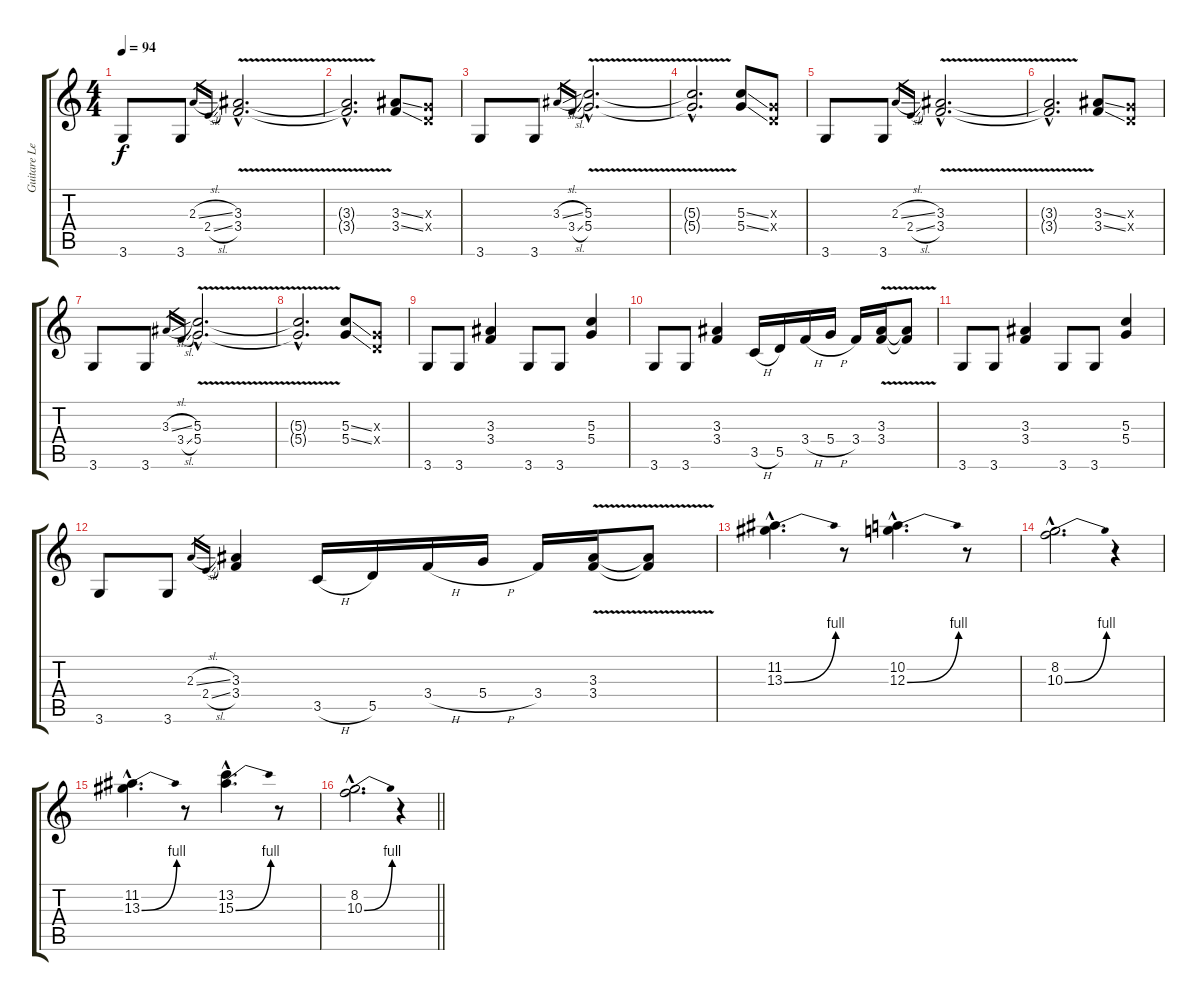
\track ("Guitare Lead" "Guitare Le") {instrument distortionguitar}
\staff {score tabs}
\tuning (E4 B3 G3 D3 A2 E2) {hide}
\ts (4 4)
\tempo 94
\clef g2
\ks c
3.6.8{dy f instrument distortionguitar} 3.6.8 2.3{sl}.16{gr} 2.4{sl}.16{gr} (3.3{v hac} 3.4{hac}).2{d} |
(3.3{hac t} 3.4{hac t}).2{d} (3.3{ss} 3.4{ss}).8 (0.3{x} 0.4{x}).8 |
3.6.8 3.6.8 3.3{sl}.16{gr} 3.4{sl}.16{gr} (5.3{v hac} 5.4{hac}).2{d} |
(5.3{hac t} 5.4{hac t}).2{d} (5.3{ss} 5.4{ss}).8 (0.3{x} 0.4{x}).8 |
3.6.8 3.6.8 2.3{sl}.16{gr} 2.4{sl}.16{gr} (3.3{v hac} 3.4{hac}).2{d} |
(3.3{hac t} 3.4{hac t}).2{d} (3.3{ss} 3.4{ss}).8 (0.3{x} 0.4{x}).8 |
3.6.8 3.6.8 3.3{sl}.16{gr} 3.4{sl}.16{gr} (5.3{v hac} 5.4{hac}).2{d} |
(5.3{hac t} 5.4{hac t}).2{d} (5.3{ss} 5.4{ss}).8 (0.3{x} 0.4{x}).8 |
3.6.8 3.6.8 (3.3 3.4).4 3.6.8 3.6.8 (5.3 5.4).4 |
3.6.8 3.6.8 (3.3 3.4).4 3.5{h}.16 5.5.16 3.4{h}.16 5.4{h}.16 3.4.16 (3.3{v} 3.4).16 (3.3{t} 3.4{t}).8 |
3.6.8 3.6.8 (3.3 3.4).4 3.6.8 3.6.8 (5.3 5.4).4 |
3.6.8 3.6.8 2.3{sl}.16{gr} 2.4{sl}.16{gr} (3.3 3.4).4 3.5{h}.16 5.5.16 3.4{h}.16 5.4{h}.16 3.4.16 (3.3{v} 3.4).16 (3.3{t} 3.4{t}).8 |
(11.2{hac} 13.3{be (bend 0 0 60 4) hac}).4{d} r.8 (10.2{hac} 12.3{be (bend 0 0 60 4) hac}).4{d} r.8 |
(8.2{hac} 10.3{be (bend 0 0 60 4) hac}).2{d} r.4 |
(11.2{hac} 13.3{be (bend 0 0 60 4) hac}).4{d} r.8 (13.2{hac} 15.3{be (bend 0 0 60 4) hac}).4{d} r.8 |
\barLineRight lightlight
(8.2{hac} 10.3{be (bend 0 0 60 4) hac}).2{d} r.4
